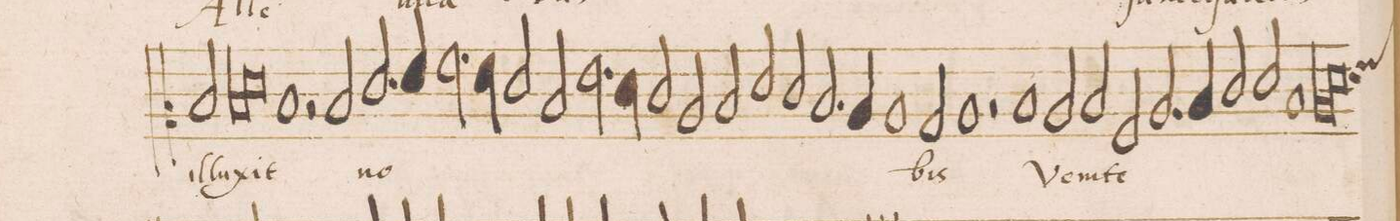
**kern	**text
*I"DISCANTVS	*
*clefC2	*
*k[]	*
*M2/1	*
2d/	il-
*lig	*
1d	-li-
=17-	=17-
1f	.
*Xlig	*
1d	-xit
=18-	=18-
2r	.
2d/	no-
2.f/	.
4g/	.
=19-	=19-
*2\right	*
2.a\	.
4g\	.
2f/	.
2d/	.
=20-	=20-
2.g\	.
4f\	.
2e/	.
2c/	.
=21-	=21-
2d/	.
2f/	.
2e/	.
2.d/	.
=22-	=22-
4c/	.
1c	.
2B/	-bis
=23-	=23-
1c	.
2r	.
1d/	Ve-
=24-	=24-
2c/	-ni-
2d/	-te
2A/	.
=25-	=25-
2.c/	.
4d/	.
2e/	.
2f/	.
=26-	=26-
1d	.
*lig	*
1c	.
=27-	=27-
*custos:g	*
1.f	.
*Xlig	*
*-	*-
